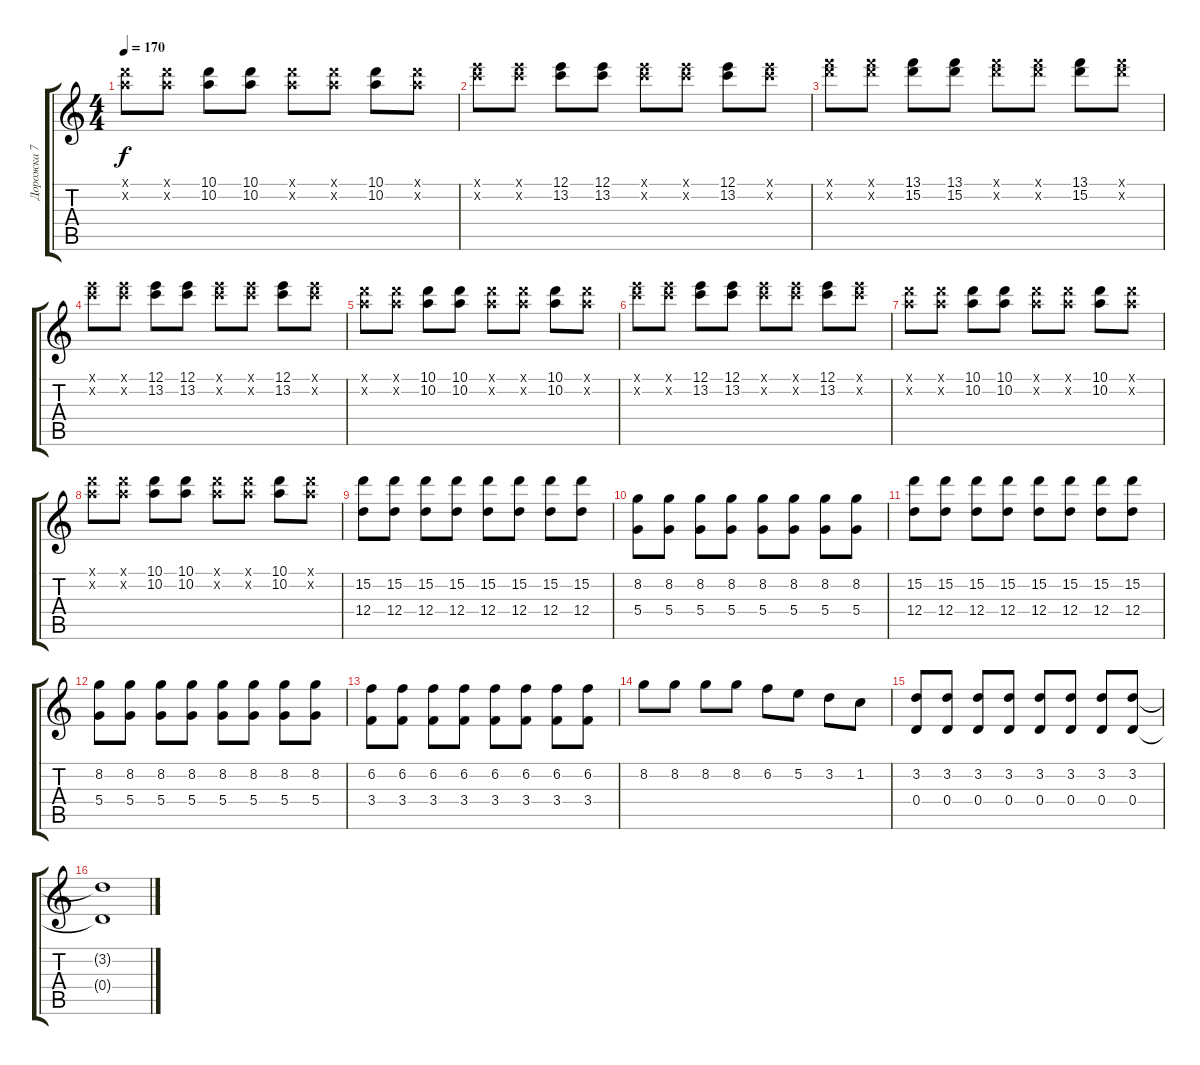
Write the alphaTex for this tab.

\track ("Дорожка 7" "Дорожка 7") {instrument distortionguitar}
\staff {score tabs}
\tuning (E4 B3 G3 D3 A2 E2) {hide}
\ts (4 4)
\tempo 170
\clef g2
\ks c
(10.1{x} 10.2{x}).8{dy f instrument electricguitarclean} (10.1{x} 10.2{x}).8 (10.1 10.2).8 (10.1 10.2).8 (10.1{x} 10.2{x}).8 (10.1{x} 10.2{x}).8 (10.1 10.2).8 (10.1{x} 10.2{x}).8 |
(12.1{x} 13.2{x}).8 (12.1{x} 13.2{x}).8 (12.1 13.2).8 (12.1 13.2).8 (12.1{x} 13.2{x}).8 (12.1{x} 13.2{x}).8 (12.1 13.2).8 (12.1{x} 13.2{x}).8 |
(13.1{x} 15.2{x}).8 (13.1{x} 15.2{x}).8 (13.1 15.2).8 (13.1 15.2).8 (13.1{x} 15.2{x}).8 (13.1{x} 15.2{x}).8 (13.1 15.2).8 (13.1{x} 15.2{x}).8 |
(12.1{x} 13.2{x}).8 (12.1{x} 13.2{x}).8 (12.1 13.2).8 (12.1 13.2).8 (12.1{x} 13.2{x}).8 (12.1{x} 13.2{x}).8 (12.1 13.2).8 (12.1{x} 13.2{x}).8 |
(10.1{x} 10.2{x}).8 (10.1{x} 10.2{x}).8 (10.1 10.2).8 (10.1 10.2).8 (10.1{x} 10.2{x}).8 (10.1{x} 10.2{x}).8 (10.1 10.2).8 (10.1{x} 10.2{x}).8 |
(12.1{x} 13.2{x}).8 (12.1{x} 13.2{x}).8 (12.1 13.2).8 (12.1 13.2).8 (12.1{x} 13.2{x}).8 (12.1{x} 13.2{x}).8 (12.1 13.2).8 (12.1{x} 13.2{x}).8 |
(10.1{x} 10.2{x}).8 (10.1{x} 10.2{x}).8 (10.1 10.2).8 (10.1 10.2).8 (10.1{x} 10.2{x}).8 (10.1{x} 10.2{x}).8 (10.1 10.2).8 (10.1{x} 10.2{x}).8 |
(10.1{x} 10.2{x}).8 (10.1{x} 10.2{x}).8 (10.1 10.2).8 (10.1 10.2).8 (10.1{x} 10.2{x}).8 (10.1{x} 10.2{x}).8 (10.1 10.2).8 (10.1{x} 10.2{x}).8 |
(15.2 12.4).8{instrument distortionguitar} (15.2 12.4).8 (15.2 12.4).8 (15.2 12.4).8 (15.2 12.4).8 (15.2 12.4).8 (15.2 12.4).8 (15.2 12.4).8 |
(8.2 5.4).8 (8.2 5.4).8 (8.2 5.4).8 (8.2 5.4).8 (8.2 5.4).8 (8.2 5.4).8 (8.2 5.4).8 (8.2 5.4).8 |
(15.2 12.4).8 (15.2 12.4).8 (15.2 12.4).8 (15.2 12.4).8 (15.2 12.4).8 (15.2 12.4).8 (15.2 12.4).8 (15.2 12.4).8 |
(8.2 5.4).8 (8.2 5.4).8 (8.2 5.4).8 (8.2 5.4).8 (8.2 5.4).8 (8.2 5.4).8 (8.2 5.4).8 (8.2 5.4).8 |
(6.2 3.4).8 (6.2 3.4).8 (6.2 3.4).8 (6.2 3.4).8 (6.2 3.4).8 (6.2 3.4).8 (6.2 3.4).8 (6.2 3.4).8 |
8.2.8 8.2.8 8.2.8 8.2.8 6.2.8 5.2.8 3.2.8 1.2.8 |
(3.2 0.4).8 (3.2 0.4).8 (3.2 0.4).8 (3.2 0.4).8 (3.2 0.4).8 (3.2 0.4).8 (3.2 0.4).8 (3.2 0.4).8 |
(3.2{t} 0.4{t}).1
